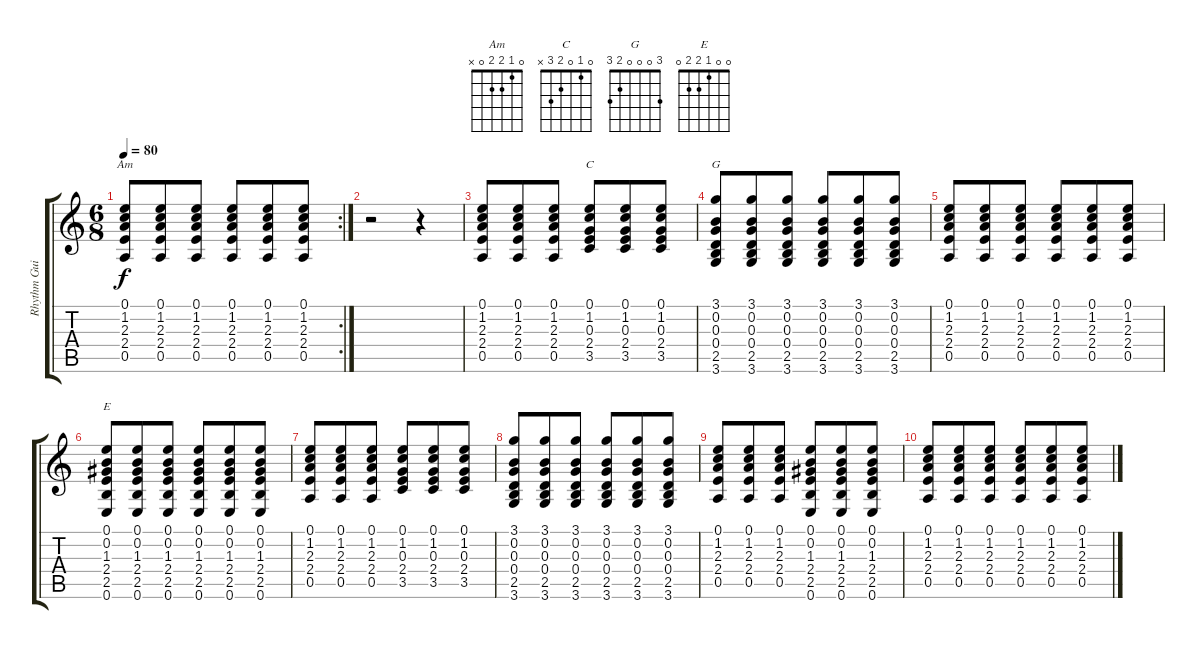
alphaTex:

\track ("Rhythm Guitar" "Rhythm Gui") {instrument acousticguitarnylon}
\staff {score tabs}
\tuning (E4 B3 G3 D3 A2 E2) {hide}
\chord ("Am" 0 1 2 2 0 x)
\chord ("C" 0 1 0 2 3 x)
\chord ("G" 3 0 0 0 2 3)
\chord ("E" 0 0 1 2 2 0)
\rc 2
\ts (6 8)
\tempo 80
\clef g2
\ks c
(0.1 1.2 2.3 2.4 0.5).8{ch "Am" dy f} (0.1 1.2 2.3 2.4 0.5).8 (0.1 1.2 2.3 2.4 0.5).8 (0.1 1.2 2.3 2.4 0.5).8 (0.1 1.2 2.3 2.4 0.5).8 (0.1 1.2 2.3 2.4 0.5).8 |
r.2 r.4 |
(0.1 1.2 2.3 2.4 0.5).8 (0.1 1.2 2.3 2.4 0.5).8 (0.1 1.2 2.3 2.4 0.5).8 (0.1 1.2 0.3 2.4 3.5).8{ch "C"} (0.1 1.2 0.3 2.4 3.5).8 (0.1 1.2 0.3 2.4 3.5).8 |
(3.1 0.2 0.3 0.4 2.5 3.6).8{ch "G"} (3.1 0.2 0.3 0.4 2.5 3.6).8 (3.1 0.2 0.3 0.4 2.5 3.6).8 (3.1 0.2 0.3 0.4 2.5 3.6).8 (3.1 0.2 0.3 0.4 2.5 3.6).8 (3.1 0.2 0.3 0.4 2.5 3.6).8 |
(0.1 1.2 2.3 2.4 0.5).8 (0.1 1.2 2.3 2.4 0.5).8 (0.1 1.2 2.3 2.4 0.5).8 (0.1 1.2 2.3 2.4 0.5).8 (0.1 1.2 2.3 2.4 0.5).8 (0.1 1.2 2.3 2.4 0.5).8 |
(0.1 0.2 1.3 2.4 2.5 0.6).8{ch "E"} (0.1 0.2 1.3 2.4 2.5 0.6).8 (0.1 0.2 1.3 2.4 2.5 0.6).8 (0.1 0.2 1.3 2.4 2.5 0.6).8 (0.1 0.2 1.3 2.4 2.5 0.6).8 (0.1 0.2 1.3 2.4 2.5 0.6).8 |
(0.1 1.2 2.3 2.4 0.5).8 (0.1 1.2 2.3 2.4 0.5).8 (0.1 1.2 2.3 2.4 0.5).8 (0.1 1.2 0.3 2.4 3.5).8 (0.1 1.2 0.3 2.4 3.5).8 (0.1 1.2 0.3 2.4 3.5).8 |
(3.1 0.2 0.3 0.4 2.5 3.6).8 (3.1 0.2 0.3 0.4 2.5 3.6).8 (3.1 0.2 0.3 0.4 2.5 3.6).8 (3.1 0.2 0.3 0.4 2.5 3.6).8 (3.1 0.2 0.3 0.4 2.5 3.6).8 (3.1 0.2 0.3 0.4 2.5 3.6).8 |
(0.1 1.2 2.3 2.4 0.5).8 (0.1 1.2 2.3 2.4 0.5).8 (0.1 1.2 2.3 2.4 0.5).8 (0.1 0.2 1.3 2.4 2.5 0.6).8 (0.1 0.2 1.3 2.4 2.5 0.6).8 (0.1 0.2 1.3 2.4 2.5 0.6).8 |
(0.1 1.2 2.3 2.4 0.5).8 (0.1 1.2 2.3 2.4 0.5).8 (0.1 1.2 2.3 2.4 0.5).8 (0.1 1.2 2.3 2.4 0.5).8 (0.1 1.2 2.3 2.4 0.5).8 (0.1 1.2 2.3 2.4 0.5).8
